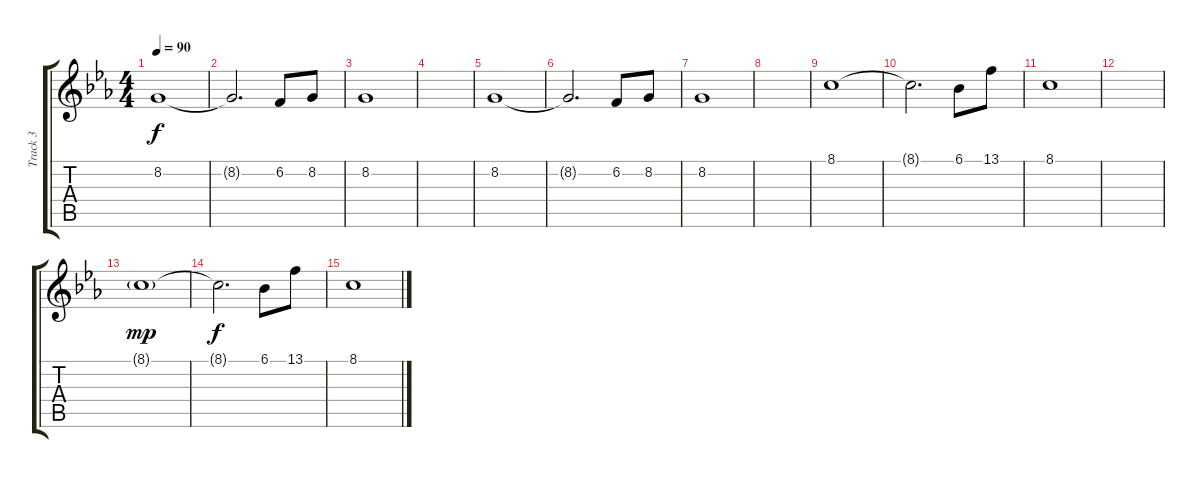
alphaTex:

\track ("Track 3" "Track 3") {instrument pizzicatostrings}
\staff {score tabs}
\tuning (E4 B3 G3 D3 A2 E2) {hide}
\ts (4 4)
\tempo 90
\clef g2
\ks cminor
8.2.1{dy f} |
8.2{t}.2{d} 6.2.8 8.2.8 |
8.2.1 |
|
8.2.1 |
8.2{t}.2{d} 6.2.8 8.2.8 |
8.2.1 |
|
8.1.1 |
8.1{t}.2{d} 6.1.8 13.1.8 |
8.1.1 |
|
8.1{g}.1{dy mp} |
8.1{t}.2{d dy f} 6.1.8 13.1.8 |
8.1.1
